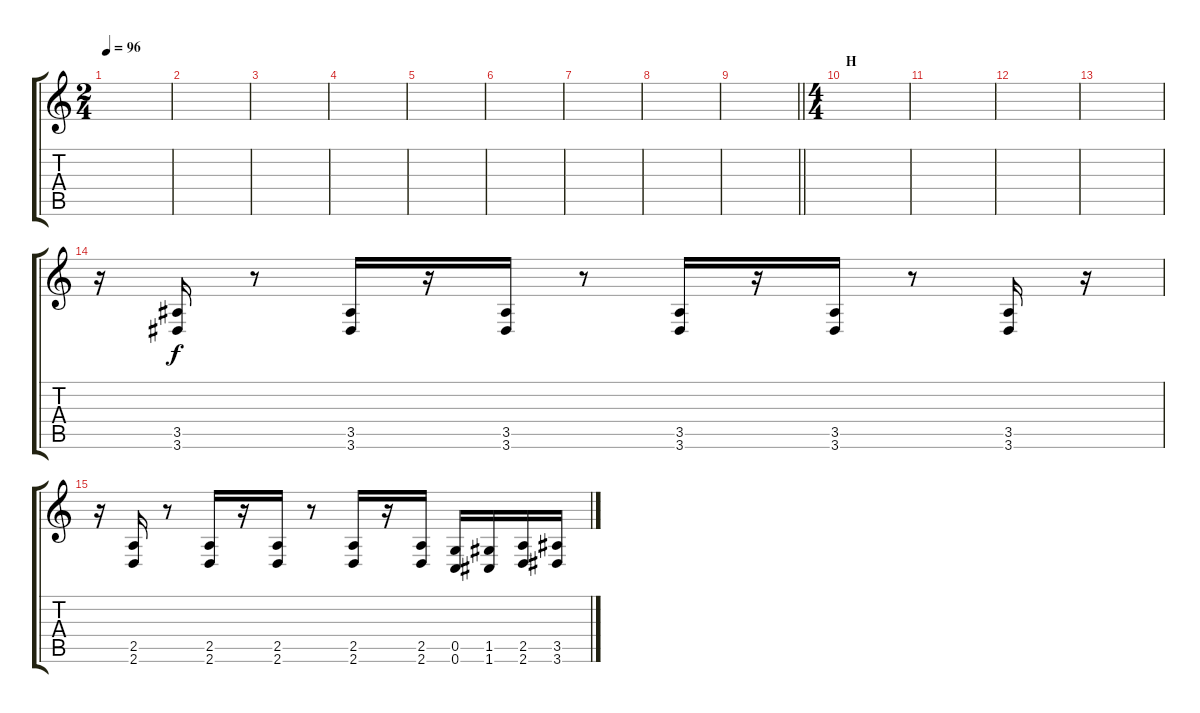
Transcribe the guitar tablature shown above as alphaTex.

\track "" {instrument distortionguitar}
\staff {score tabs}
\tuning (G4 E4 A3 D3 G2 C2) {hide}
\ts (2 4)
\tempo 96
\clef g2
\ks c
|
|
|
|
|
|
|
|
\barLineRight lightlight
|
\ts (4 4)
\section ("" "H")
|
|
|
|
r.16 (3.5 3.6).16 r.8 (3.5 3.6).16 r.16 (3.5 3.6).16 r.8 (3.5 3.6).16 r.16 (3.5 3.6).16 r.8 (3.5 3.6).16 r.16 |
r.16 (2.5 2.6).16 r.8 (2.5 2.6).16 r.16 (2.5 2.6).16 r.8 (2.5 2.6).16 r.16 (2.5 2.6).16 (0.5 0.6).16 (1.5 1.6).16 (2.5 2.6).16 (3.5 3.6).16
